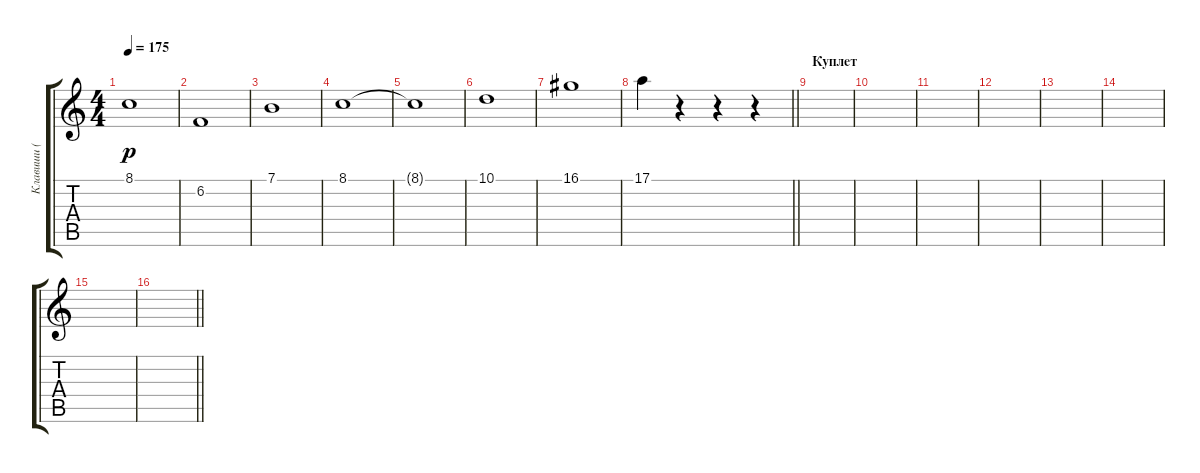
\track ("Клавиши ( Сэмпл Скрипки ) 2" "Клавиши ( ") {instrument stringensemble1}
\staff {score tabs}
\tuning (E4 B3 G3 D3 A2 E2) {hide}
\ts (4 4)
\section ("" "")
\tempo 175
\clef g2
\ks c
8.1.1{dy p} |
6.2.1 |
7.1.1 |
8.1.1 |
8.1{t}.1 |
10.1.1 |
16.1.1 |
\barLineRight lightlight
17.1.4 r.4 r.4 r.4 |
\section ("" "Куплет")
|
|
|
|
|
|
|
\barLineRight lightlight
